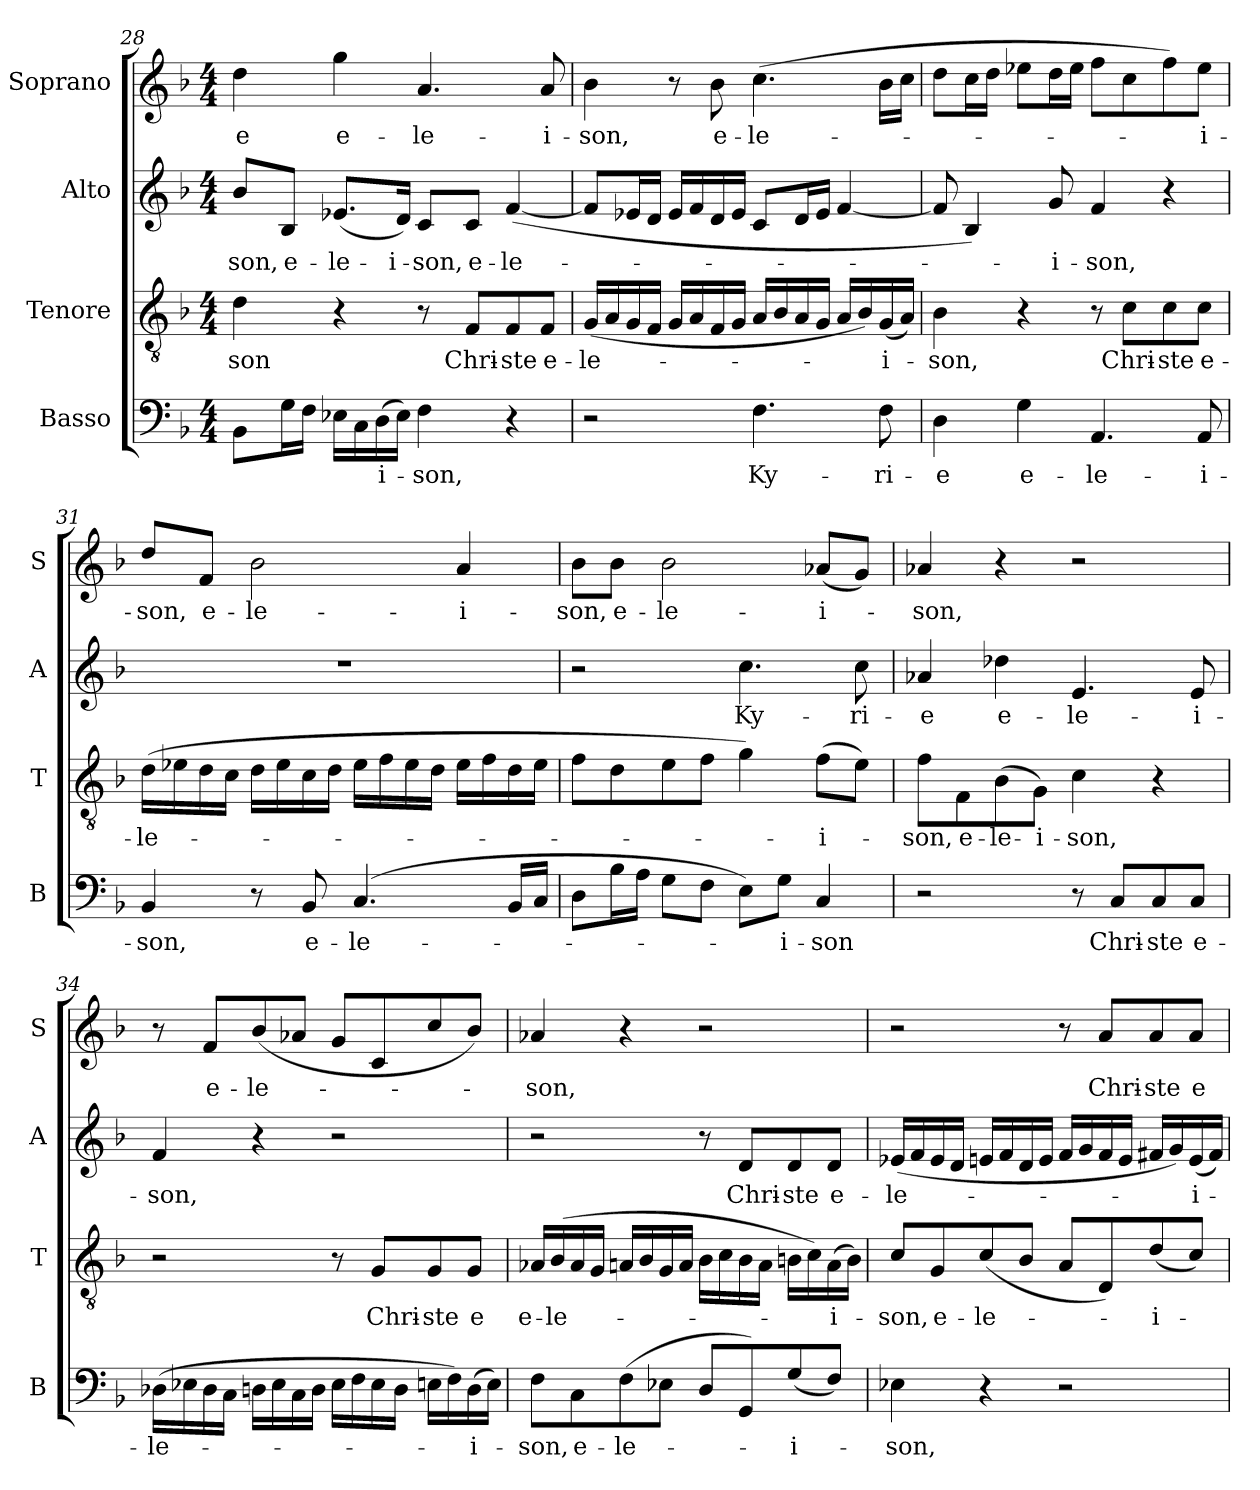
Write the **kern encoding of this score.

**kern	**text	**kern	**text	**kern	**text	**kern	**text
*part4	*part4	*part3	*part3	*part2	*part2	*part1	*part1
*staff4	*staff4	*staff3	*staff3	*staff2	*staff2	*staff1	*staff1
*I"Basso	*	*I"Tenore	*	*I"Alto	*	*I"Soprano	*
*I'B	*	*I'T	*	*I'A	*	*I'S	*
!!LO:PB:g=z
*clefF4	*	*clefGv2	*	*clefG2	*	*clefG2	*
*k[b-]	*	*k[b-]	*	*k[b-]	*	*k[b-]	*
*d:	*	*d:	*	*d:	*	*d:	*
*M4/4	*	*M4/4	*	*M4/4	*	*M4/4	*
=28	=28	=28	=28	=28	=28	=28	=28
!	!	!	!LO:LY:b	!	!LO:LY:b	!	!LO:LY:b
8BB-\L	.	4d\	-son	8b-/L	-son,	4dd\	-e
!	!	!	!	!	!LO:LY:b	!	!
16G\L	.	.	.	8B-/J	e-	.	.
16F\JJ	.	.	.	.	.	.	.
!	!	!	!	!	!LO:LY:b	!	!LO:LY:b
16E-X\LL	.	4r	.	(<8.e-X/L	-le-	4gg\	e-
16C\	.	.	.	.	.	.	.
!	!LO:LY:b	!	!	!	!	!	!
(>16D\	-i-	.	.	.	.	.	.
!	!	!	!	!	!LO:LY:b	!	!
16E-\JJ)	.	.	.	16d/Jk)	-i-	.	.
!	!LO:LY:b	!	!	!	!LO:LY:b	!	!LO:LY:b
4F\	-son,	8r	.	8c/L	-son,	4.a/	-le-
!	!	!	!LO:LY:b	!	!LO:LY:b	!	!
.	.	8F/L	Chri-	8c/J	e-	.	.
!	!	!	!LO:LY:b	!	!LO:LY:b	!	!
4r	.	8F/	-ste	(<[4f/	-le-	.	.
!	!	!	!LO:LY:b	!	!	!	!LO:LY:b
.	.	8F/J	e-	.	.	8a/	-i-
=29	=29	=29	=29	=29	=29	=29	=29
!	!	!	!LO:LY:b	!	!	!	!LO:LY:b
2r	.	(<16G/LL	-le-	8f/L]	.	4b-\	-son,
.	.	16A/	.	.	.	.	.
.	.	16G/	.	16e-X/L	.	.	.
.	.	16F/JJ	.	16d/JJ	.	.	.
.	.	16G/LL	.	16e-/LL	.	8r	.
.	.	16A/	.	16f/	.	.	.
!	!	!	!	!	!	!	!LO:LY:b
.	.	16F/	.	16d/	.	8b-\	e-
.	.	16G/JJ	.	16e-/JJ	.	.	.
!	!LO:LY:b	!	!	!	!	!	!LO:LY:b
4.F\	Ky-	16A/LL	.	8c/L	.	(>4.cc\	-le-
.	.	16B-/	.	.	.	.	.
.	.	16A/	.	16d/L	.	.	.
.	.	16G/JJ	.	16e-/JJ	.	.	.
.	.	16A/LL	.	[4f/	.	.	.
.	.	16B-/)	.	.	.	.	.
!	!LO:LY:b	!	!LO:LY:b	!	!	!	!
8F\	-ri-	(<16G/	-i-	.	.	16b-\LL	.
.	.	16A/JJ)	.	.	.	16cc\JJ	.
=30	=30	=30	=30	=30	=30	=30	=30
!	!LO:LY:b	!	!LO:LY:b	!	!	!	!
4D\	-e	4B-\	-son,	8f/]	.	8dd\L	.
.	.	.	.	4B-/)	.	16cc\L	.
.	.	.	.	.	.	16dd\JJ	.
!	!LO:LY:b	!	!	!	!	!	!
4G\	e-	4r	.	.	.	8ee-X\L	.
!	!	!	!	!	!LO:LY:b	!	!
.	.	.	.	8g/	-i-	16dd\L	.
.	.	.	.	.	.	16ee-\JJ	.
!	!LO:LY:b	!	!	!	!LO:LY:b	!	!
4.AA/	-le-	8r	.	4f/	-son,	8ff\L	.
!	!	!	!LO:LY:b	!	!	!	!
.	.	8c\L	Chri-	.	.	8cc\	.
!	!	!	!LO:LY:b	!	!	!	!
.	.	8c\	-ste	4r	.	8ff\)	.
!	!LO:LY:b	!	!LO:LY:b	!	!	!	!LO:LY:b
8AA/	-i-	8c\J	e-	.	.	8ee-\J	-i-
!!LO:LB:g=z
=31	=31	=31	=31	=31	=31	=31	=31
!	!LO:LY:b	!	!LO:LY:b	!	!	!	!LO:LY:b
4BB-/	-son,	(>16d\LL	-le-	1r	.	8dd/L	-son,
.	.	16e-X\	.	.	.	.	.
!	!	!	!	!	!	!	!LO:LY:b
.	.	16d\	.	.	.	8f/J	e-
.	.	16c\JJ	.	.	.	.	.
!	!	!	!	!	!	!	!LO:LY:b
8r	.	16d\LL	.	.	.	2b-\	-le-
.	.	16e-\	.	.	.	.	.
!	!LO:LY:b	!	!	!	!	!	!
8BB-/	e-	16c\	.	.	.	.	.
.	.	16d\JJ	.	.	.	.	.
!	!LO:LY:b	!	!	!	!	!	!
(>4.C/	-le-	16e-\LL	.	.	.	.	.
.	.	16f\	.	.	.	.	.
.	.	16e-\	.	.	.	.	.
.	.	16d\JJ	.	.	.	.	.
!	!	!	!	!	!	!	!LO:LY:b
.	.	16e-\LL	.	.	.	4a/	-i-
.	.	16f\	.	.	.	.	.
16BB-/LL	.	16d\	.	.	.	.	.
16C/JJ	.	16e-\JJ	.	.	.	.	.
=32	=32	=32	=32	=32	=32	=32	=32
!	!	!	!	!	!	!	!LO:LY:b
8D\L	.	8f\L	.	2r	.	8b-\L	-son,
!	!	!	!	!	!	!	!LO:LY:b
16B-\L	.	8d\	.	.	.	8b-\J	e-
16A\JJ	.	.	.	.	.	.	.
!	!	!	!	!	!	!	!LO:LY:b
8G\L	.	8e\	.	.	.	2b-\	-le-
8F\J	.	8f\J	.	.	.	.	.
!	!	!	!	!	!LO:LY:b	!	!
8E\L)	.	4g\)	.	4.cc\	Ky-	.	.
!	!LO:LY:b	!	!	!	!	!	!
8G\J	-i-	.	.	.	.	.	.
!	!LO:LY:b	!	!LO:LY:b	!	!	!	!LO:LY:b
4C/	-son	(>8f\L	-i-	.	.	(<8a-X/L	-i-
!	!	!	!	!	!LO:LY:b	!	!
.	.	8e\J)	.	8cc\	-ri-	8g/J)	.
=33	=33	=33	=33	=33	=33	=33	=33
!	!	!	!LO:LY:b	!	!LO:LY:b	!	!LO:LY:b
2r	.	8f\L	-son,	4a-X/	-e	4a-X/	-son,
!	!	!	!LO:LY:b	!	!	!	!
.	.	8F\	e-	.	.	.	.
!	!	!	!LO:LY:b	!	!LO:LY:b	!	!
.	.	(>8B-\	-le-	4dd-X\	e-	4r	.
!	!	!	!LO:LY:b	!	!	!	!
.	.	8G\J)	-i-	.	.	.	.
!	!	!	!LO:LY:b	!	!LO:LY:b	!	!
8r	.	4c\	-son,	4.e/	-le-	2r	.
!	!LO:LY:b	!	!	!	!	!	!
8C/L	Chri-	.	.	.	.	.	.
!	!LO:LY:b	!	!	!	!	!	!
8C/	-ste	4r	.	.	.	.	.
!	!LO:LY:b	!	!	!	!LO:LY:b	!	!
8C/J	e-	.	.	8e/	-i-	.	.
!!LO:LB:g=z
=34	=34	=34	=34	=34	=34	=34	=34
!	!LO:LY:b	!	!	!	!LO:LY:b	!	!
(>16D-X\LL	-le-	2r	.	4f/	-son,	8r	.
16E-X\	.	.	.	.	.	.	.
!	!	!	!	!	!	!	!LO:LY:b
16D-\	.	.	.	.	.	8f/L	e-
16C\JJ	.	.	.	.	.	.	.
!	!	!	!	!	!	!	!LO:LY:b
16Dn\LL	.	.	.	4r	.	(<8b-/	-le-
16E-\	.	.	.	.	.	.	.
16C\	.	.	.	.	.	8a-X/J	.
16D\JJ	.	.	.	.	.	.	.
16E-\LL	.	8r	.	2r	.	8g/L	.
16F\	.	.	.	.	.	.	.
!	!	!	!LO:LY:b	!	!	!	!
16E-\	.	8G/L	Chri-	.	.	8c/	.
16D\JJ	.	.	.	.	.	.	.
!	!	!	!LO:LY:b	!	!	!	!
16En\LL	.	8G/	-ste	.	.	8cc/	.
16F\)	.	.	.	.	.	.	.
!	!LO:LY:b	!	!LO:LY:b	!	!	!	!
(>16D\	-i-	8G/J	e	.	.	8b-/J)	.
16E\JJ)	.	.	.	.	.	.	.
=35	=35	=35	=35	=35	=35	=35	=35
!	!LO:LY:b	!	!LO:LY:b	!	!	!	!LO:LY:b
8F\L	-son,	16A-X/LL	e-	2r	.	4a-X/	-son,
!	!	!	!LO:LY:b	!	!	!	!
.	.	(>16B-/	-le-	.	.	.	.
!	!LO:LY:b	!	!	!	!	!	!
8C\	e-	16A-/	.	.	.	.	.
.	.	16G/JJ	.	.	.	.	.
!	!LO:LY:b	!	!	!	!	!	!
(>8F\	-le-	16An/LL	.	.	.	4r	.
.	.	16B-/	.	.	.	.	.
8E-X\J	.	16G/	.	.	.	.	.
.	.	16A/JJ	.	.	.	.	.
8D/L	.	16B-\LL	.	8r	.	2r	.
.	.	16c\	.	.	.	.	.
!	!	!	!	!	!LO:LY:b	!	!
8GG/)	.	16B-\	.	8d/L	Chri-	.	.
.	.	16A\JJ	.	.	.	.	.
!	!LO:LY:b	!	!	!	!LO:LY:b	!	!
(<8G/	-i-	16Bn\LL	.	8d/	-ste	.	.
.	.	16c\)	.	.	.	.	.
!	!	!	!LO:LY:b	!	!LO:LY:b	!	!
8F/J)	.	(>16A\	-i-	8d/J	e-	.	.
.	.	16B\JJ)	.	.	.	.	.
=36	=36	=36	=36	=36	=36	=36	=36
!	!LO:LY:b	!	!LO:LY:b	!	!LO:LY:b	!	!
4E-X\	-son,	8c/L	-son,	(<16e-X/LL	-le-	2r	.
.	.	.	.	16f/	.	.	.
!	!	!	!LO:LY:b	!	!	!	!
.	.	8G/	e-	16e-/	.	.	.
.	.	.	.	16d/JJ	.	.	.
!	!	!	!LO:LY:b	!	!	!	!
4r	.	(<8c/	-le-	16en/LL	.	.	.
.	.	.	.	16f/	.	.	.
.	.	8B-/J	.	16d/	.	.	.
.	.	.	.	16e/JJ	.	.	.
2r	.	8A/L	.	16f/LL	.	8r	.
.	.	.	.	16g/	.	.	.
!	!	!	!	!	!	!	!LO:LY:b
.	.	8D/)	.	16f/	.	8a/L	Chri-
.	.	.	.	16e/JJ	.	.	.
!	!	!	!LO:LY:b	!	!	!	!LO:LY:b
.	.	(<8d/	-i-	16f#X/LL	.	8a/	-ste
.	.	.	.	16g/)	.	.	.
!	!	!	!	!	!LO:LY:b	!	!LO:LY:b
.	.	8c/J)	.	(<16e/	-i-	8a/J	e-
.	.	.	.	16f#/JJ)	.	.	.
=	=	=	=	=	=	=	=
*-	*-	*-	*-	*-	*-	*-	*-
